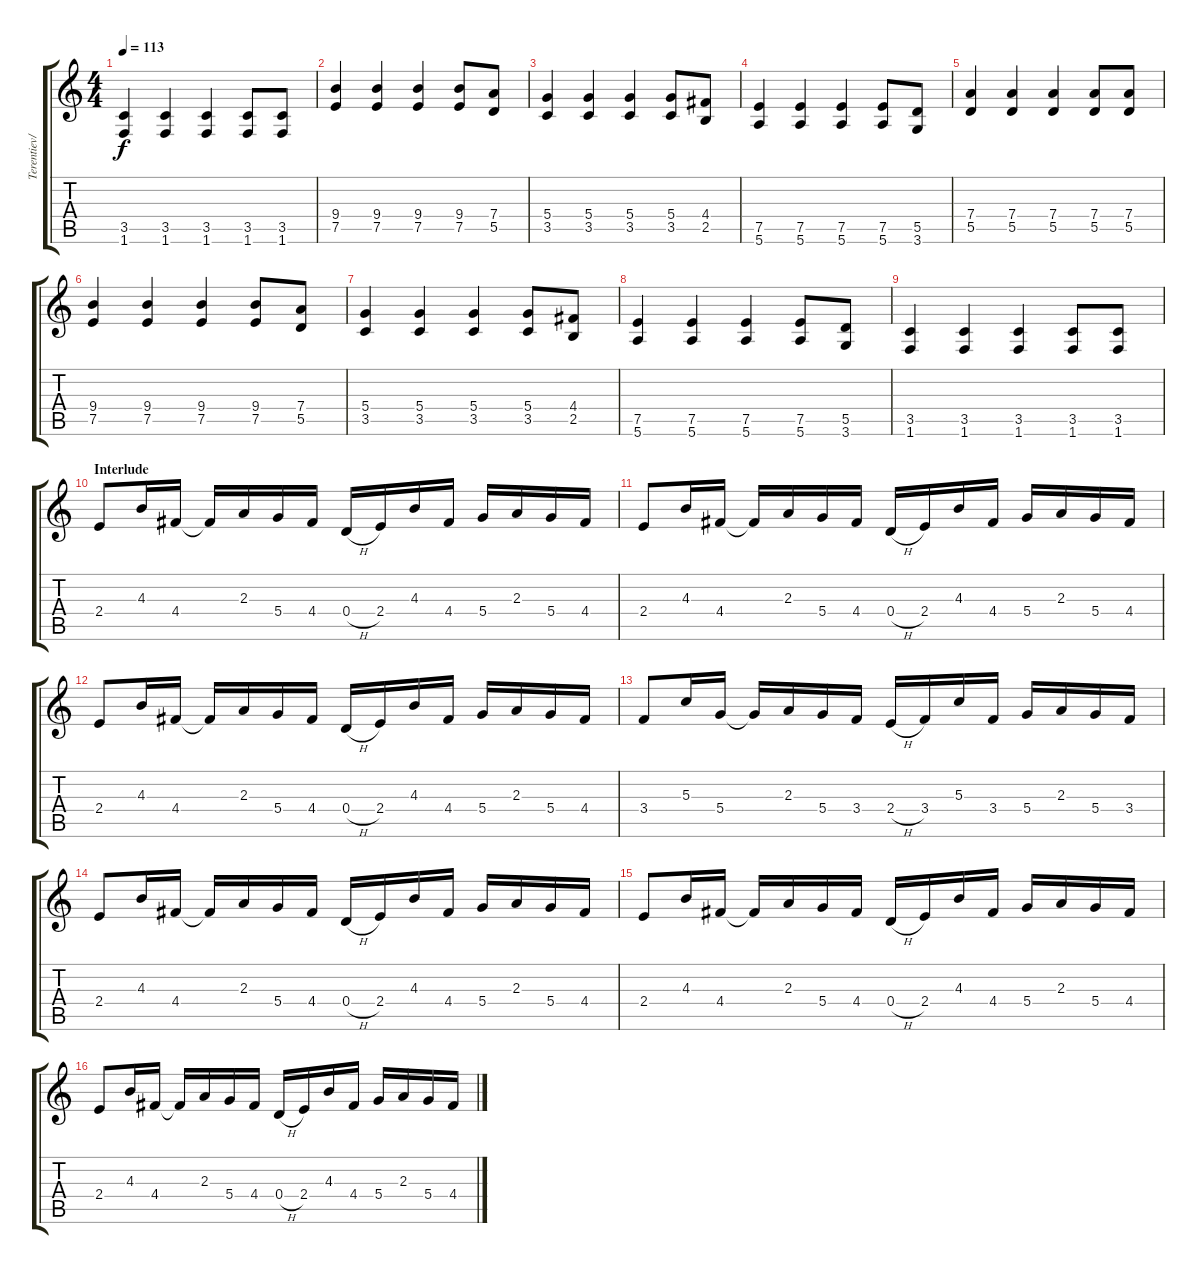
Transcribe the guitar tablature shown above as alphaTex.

\track ("Terentiev/Holstinin" "Terentiev/") {instrument distortionguitar}
\staff {score tabs}
\tuning (E4 B3 G3 D3 A2 E2) {hide}
\ts (4 4)
\tempo 113
\clef g2
\ks c
(3.5 1.6).4{dy f} (3.5 1.6).4 (3.5 1.6).4 (3.5 1.6).8 (3.5 1.6).8 |
(9.4 7.5).4 (9.4 7.5).4 (9.4 7.5).4 (9.4 7.5).8 (7.4 5.5).8 |
(5.4 3.5).4 (5.4 3.5).4 (5.4 3.5).4 (5.4 3.5).8 (4.4 2.5).8 |
(7.5 5.6).4 (7.5 5.6).4 (7.5 5.6).4 (7.5 5.6).8 (5.5 3.6).8 |
(7.4 5.5).4 (7.4 5.5).4 (7.4 5.5).4 (7.4 5.5).8 (7.4 5.5).8 |
(9.4 7.5).4 (9.4 7.5).4 (9.4 7.5).4 (9.4 7.5).8 (7.4 5.5).8 |
(5.4 3.5).4 (5.4 3.5).4 (5.4 3.5).4 (5.4 3.5).8 (4.4 2.5).8 |
(7.5 5.6).4 (7.5 5.6).4 (7.5 5.6).4 (7.5 5.6).8 (5.5 3.6).8 |
(3.5 1.6).4 (3.5 1.6).4 (3.5 1.6).4 (3.5 1.6).8 (3.5 1.6).8 |
\section ("" "Interlude")
2.4.8{volume 16} 4.3.16 4.4.16 4.4{t}.16 2.3.16 5.4.16 4.4.16 0.4{h}.16 2.4.16 4.3.16 4.4.16 5.4.16 2.3.16 5.4.16 4.4.16 |
2.4.8 4.3.16 4.4.16 4.4{t}.16 2.3.16 5.4.16 4.4.16 0.4{h}.16 2.4.16 4.3.16 4.4.16 5.4.16 2.3.16 5.4.16 4.4.16 |
2.4.8 4.3.16 4.4.16 4.4{t}.16 2.3.16 5.4.16 4.4.16 0.4{h}.16 2.4.16 4.3.16 4.4.16 5.4.16 2.3.16 5.4.16 4.4.16 |
3.4.8 5.3.16 5.4.16 5.4{t}.16 2.3.16 5.4.16 3.4.16 2.4{h}.16 3.4.16 5.3.16 3.4.16 5.4.16 2.3.16 5.4.16 3.4.16 |
2.4.8 4.3.16 4.4.16 4.4{t}.16 2.3.16 5.4.16 4.4.16 0.4{h}.16 2.4.16 4.3.16 4.4.16 5.4.16 2.3.16 5.4.16 4.4.16 |
2.4.8 4.3.16 4.4.16 4.4{t}.16 2.3.16 5.4.16 4.4.16 0.4{h}.16 2.4.16 4.3.16 4.4.16 5.4.16 2.3.16 5.4.16 4.4.16 |
2.4.8 4.3.16 4.4.16 4.4{t}.16 2.3.16 5.4.16 4.4.16 0.4{h}.16 2.4.16 4.3.16 4.4.16 5.4.16 2.3.16 5.4.16 4.4.16
